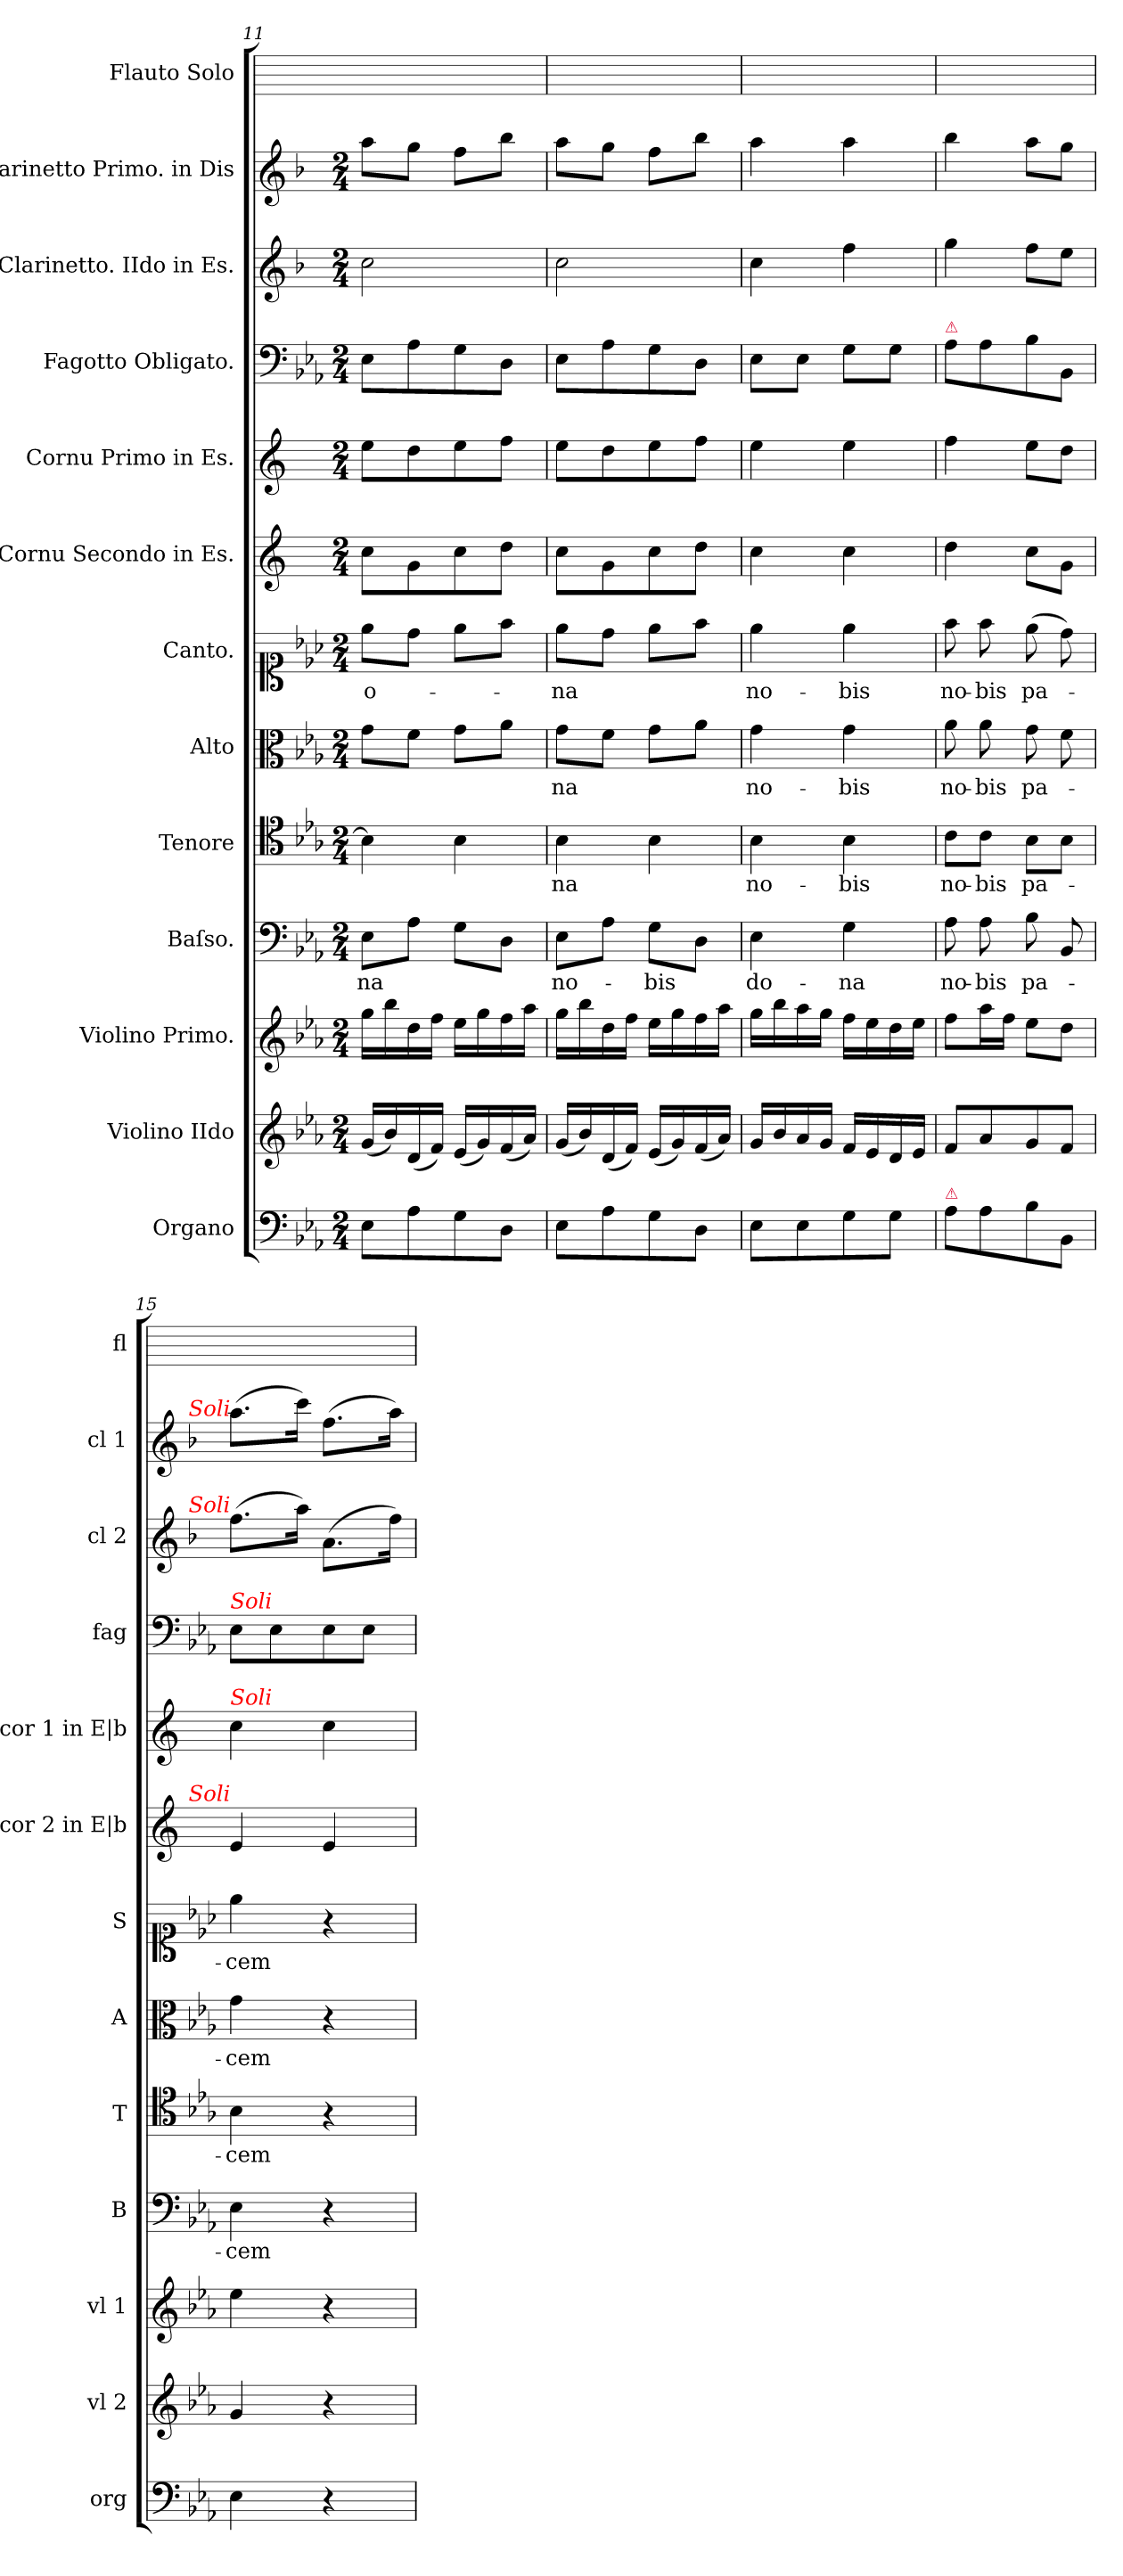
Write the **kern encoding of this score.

**kern	**kern	**kern	**kern	**text	**kern	**text	**kern	**text	**kern	**text	**kern	**kern	**kern	**kern	**kern	**kern
*part13	*part12	*part11	*part10	*part10	*part9	*part9	*part8	*part8	*part7	*part7	*part6	*part5	*part4	*part3	*part2	*part1
*staff13	*staff12	*staff11	*staff10	*staff10	*staff9	*staff9	*staff8	*staff8	*staff7	*staff7	*staff6	*staff5	*staff4	*staff3	*staff2	*staff1
*I"Organo	*I"Violino IIdo	*I"Violino Primo.	*I"Baſso.	*	*I"Tenore	*	*I"Alto	*	*I"Canto.	*	*I"Cornu Secondo in Es.	*I"Cornu Primo in Es.	*I"Fagotto Obligato.	*I"Clarinetto. IIdo in Es.	*I"Clarinetto Primo. in Dis	*I"Flauto Solo
*I'org	*I'vl 2	*I'vl 1	*I'B	*	*I'T	*	*I'A	*	*I'S	*	*I'cor 2 in E|b	*I'cor 1 in E|b	*I'fag	*I'cl 2	*I'cl 1	*I'fl
*clefF4	*clefG2	*clefG2	*clefF4	*	*clefC4	*	*clefC3	*	*clefC1	*	*clefG2	*clefG2	*clefF4	*clefG2	*clefG2	*
*	*	*	*	*	*	*	*	*	*	*	*ITrd-2c-3	*ITrd-2c-3	*	*ITrd1c2	*ITrd1c2	*
*k[b-e-a-]	*k[b-e-a-]	*k[b-e-a-]	*k[b-e-a-]	*	*k[b-e-a-]	*	*k[b-e-a-]	*	*k[b-e-a-]	*	*k[b-e-a-]	*k[b-e-a-]	*k[b-e-a-]	*k[b-e-a-]	*k[b-e-a-]	*
*E-:	*E-:	*E-:	*E-:	*	*E-:	*	*E-:	*	*E-:	*	*	*	*E-:	*E-:	*E-:	*
*M2/4	*M2/4	*M2/4	*M2/4	*	*M2/4	*	*M2/4	*	*M2/4	*	*M2/4	*M2/4	*M2/4	*M2/4	*M2/4	*
=11	=11	=11	=11	=11	=11	=11	=11	=11	=11	=11	=11	=11	=11	=11	=11	=11
8E-\L	(16g/LL	16gg\LL	8E-\L	-na	4B-\]	.	8g\L	.	8ee-\L	-o-	8ee-\L	8gg\L	8E-\L	2b-\	8gg\L	2ryy
.	16b-/)	16bb-\	.	.	.	.	.	.	.	.	.	.	.	.	.	.
8A-\	(16d/	16dd\	8A-\J	.	.	.	8f\J	.	8dd\J	.	8b-\	8ff\	8A-\	.	8ff\J	.
.	16f/JJ)	16ff\JJ	.	.	.	.	.	.	.	.	.	.	.	.	.	.
8G\	(16e-/LL	16ee-\LL	8G\L	.	4B-\	.	8g\L	.	8ee-\L	.	8ee-\	8gg\	8G\	.	8ee-\L	.
.	16g/)	16gg\	.	.	.	.	.	.	.	.	.	.	.	.	.	.
8D\J	(16f/	16ff\	8D\J	.	.	.	8a-\J	.	8ff\J	.	8ff\J	8aa-\J	8D\J	.	8aa-\J	.
.	16a-/JJ)	16aa-\JJ	.	.	.	.	.	.	.	.	.	.	.	.	.	.
=12	=12	=12	=12	=12	=12	=12	=12	=12	=12	=12	=12	=12	=12	=12	=12	=12
8E-\L	(16g/LL	16gg\LL	8E-\L	no-	4B-\	-na	8g\L	-na	8ee-\L	-na	8ee-\L	8gg\L	8E-\L	2b-\	8gg\L	2ryy
.	16b-/)	16bb-\	.	.	.	.	.	.	.	.	.	.	.	.	.	.
8A-\	(16d/	16dd\	8A-\J	.	.	.	8f\J	.	8dd\J	.	8b-\	8ff\	8A-\	.	8ff\J	.
.	16f/JJ)	16ff\JJ	.	.	.	.	.	.	.	.	.	.	.	.	.	.
8G\	(16e-/LL	16ee-\LL	8G\L	-bis	4B-\	.	8g\L	.	8ee-\L	.	8ee-\	8gg\	8G\	.	8ee-\L	.
.	16g/)	16gg\	.	.	.	.	.	.	.	.	.	.	.	.	.	.
8D\J	(16f/	16ff\	8D\J	.	.	.	8a-\J	.	8ff\J	.	8ff\J	8aa-\J	8D\J	.	8aa-\J	.
.	16a-/JJ)	16aa-\JJ	.	.	.	.	.	.	.	.	.	.	.	.	.	.
=13	=13	=13	=13	=13	=13	=13	=13	=13	=13	=13	=13	=13	=13	=13	=13	=13
8E-\L	16g/LL	16gg\LL	4E-\	do-	4B-\	no-	4g\	no-	4ee-\	no-	4ee-\	4gg\	8E-\L	4b-\	4gg\	2ryy
.	16b-/	16bb-\	.	.	.	.	.	.	.	.	.	.	.	.	.	.
8E-\	16a-/	16aa-\	.	.	.	.	.	.	.	.	.	.	8E-\J	.	.	.
.	16g/JJ	16gg\JJ	.	.	.	.	.	.	.	.	.	.	.	.	.	.
8G\	16f/LL	16ff\LL	4G\	-na	4B-\	-bis	4g\	-bis	4ee-\	-bis	4ee-\	4gg\	8G\L	4ee-\	4gg\	.
.	16e-/	16ee-\	.	.	.	.	.	.	.	.	.	.	.	.	.	.
8G\J	16d/	16dd\	.	.	.	.	.	.	.	.	.	.	8G\J	.	.	.
.	16e-/JJ	16ee-\JJ	.	.	.	.	.	.	.	.	.	.	.	.	.	.
=14	=14	=14	=14	=14	=14	=14	=14	=14	=14	=14	=14	=14	=14	=14	=14	=14
!	!	!	!	!	!	!	!	!	!	!	!	!	!LO:TX:a:color=crimson:t=⚠	!	!	!
!LO:TX:a:color=crimson:t=⚠	!	!	!	!	!	!	!	!	!	!	!	!	!	!	!	!
8A-\L	8f/L	8ff\L	8A-\	no-	8c\L	no-	8a-\	no-	8ff\	no-	4ff\	4aa-\	8A-\L	4ff\	4aa-\	2ryy
8A-\	8a-/	16aa-\L	8A-\	-bis	8c\J	-bis	8a-\	-bis	8ff\	-bis	.	.	8A-\	.	.	.
.	.	16ff\JJ	.	.	.	.	.	.	.	.	.	.	.	.	.	.
8B-\	8g/	8ee-\L	8B-\	pa-	8B-\L	pa-	8g\	pa-	(8ee-\	pa-	8ee-\L	8gg\L	8B-\	8ee-\L	8gg\L	.
8BB-/J	8f/J	8dd\J	8BB-/	.	8B-\J	.	8f\	.	8dd\)	.	8b-\J	8ff\J	8BB-/J	8dd\J	8ff\J	.
=15	=15	=15	=15	=15	=15	=15	=15	=15	=15	=15	=15	=15	=15	=15	=15	=15
!	!	!	!	!	!	!	!	!	!	!	!	!	!	!	!LO:TX:a:i:rj:color=red:t=Soli	!
!	!	!	!	!	!	!	!	!	!	!	!	!	!	!LO:TX:a:i:rj:color=red:t=Soli	!	!
!	!	!	!	!	!	!	!	!	!	!	!	!	!LO:TX:a:i:color=red:t=Soli	!	!	!
!	!	!	!	!	!	!	!	!	!	!	!	!LO:TX:a:i:color=red:t=Soli	!	!	!	!
!	!	!	!	!	!	!	!	!	!	!	!LO:TX:a:i:rj:color=red:t=Soli	!	!	!	!	!
4E-\	4g/	4ee-\	4E-\	-cem	4B-\	-cem	4g\	-cem	4ee-\	-cem	4g/	4ee-\	8E-\L	(8.ee-\L	(8.gg\L	2ryy
.	.	.	.	.	.	.	.	.	.	.	.	.	8E-\	.	.	.
.	.	.	.	.	.	.	.	.	.	.	.	.	.	16gg\Jk)	16bb-\Jk)	.
4r	4r	4r	4r	.	4r	.	4r	.	4r	.	4g/	4ee-\	8E-\	(8.g\L	(8.ee-\L	.
.	.	.	.	.	.	.	.	.	.	.	.	.	8E-\J	.	.	.
.	.	.	.	.	.	.	.	.	.	.	.	.	.	16ee-\Jk)	16gg\Jk)	.
=	=	=	=	=	=	=	=	=	=	=	=	=	=	=	=	=
*-	*-	*-	*-	*-	*-	*-	*-	*-	*-	*-	*-	*-	*-	*-	*-	*-
